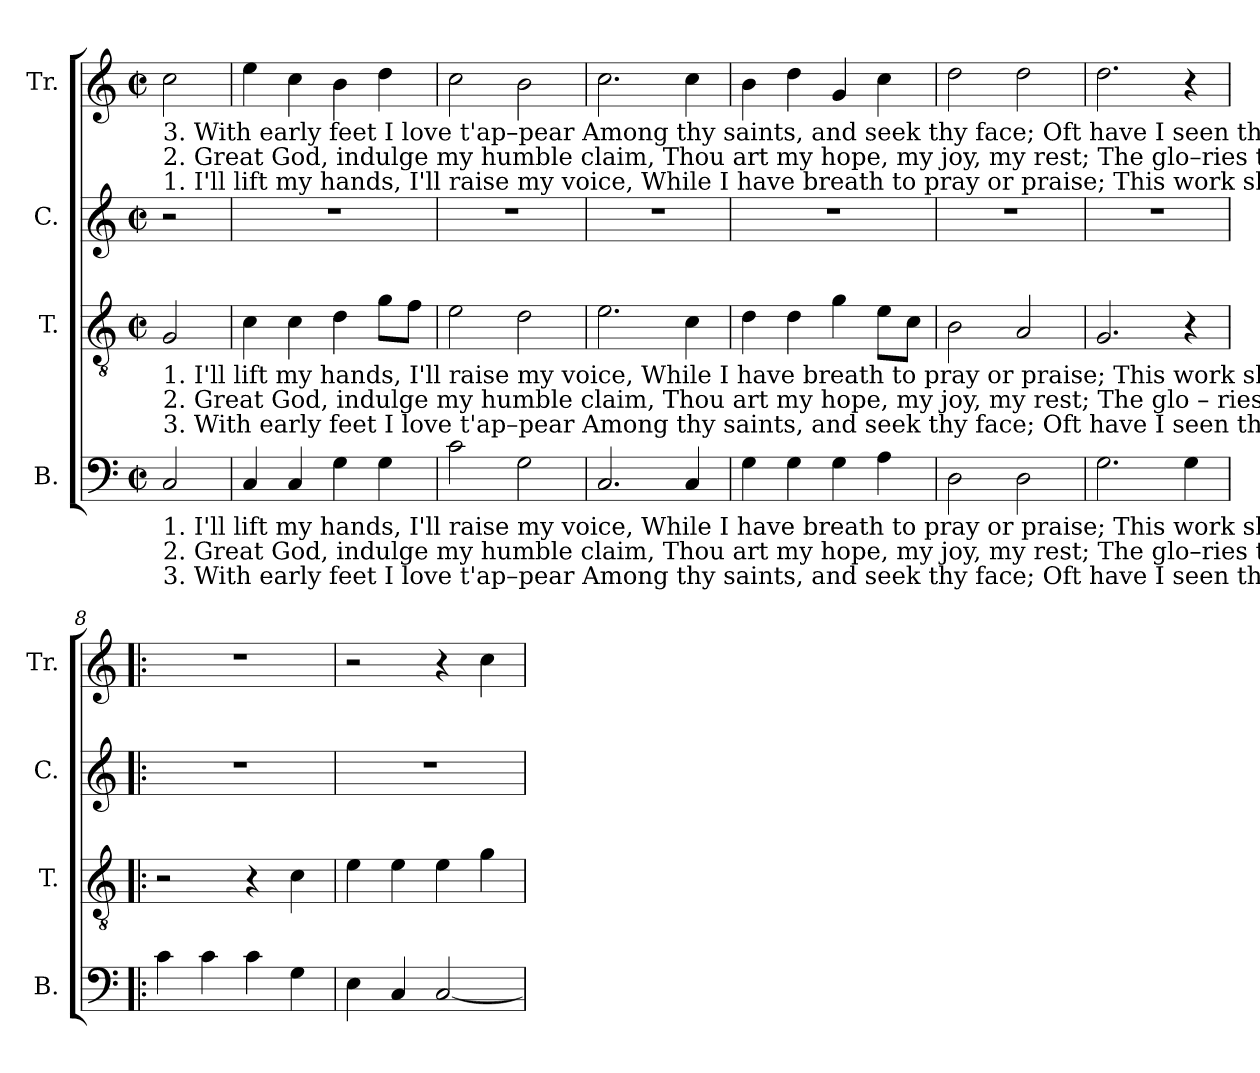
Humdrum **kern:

**kern	**kern	**kern	**kern
*part4	*part3	*part2	*part1
*staff4	*staff3	*staff2	*staff1
*I"B.	*I"T.	*I"C.	*I"Tr.
*I'B.	*I'T.	*I'C.	*I'Tr.
*clefF4	*clefGv2	*clefG2	*clefG2
*k[]	*k[]	*k[]	*k[]
*M2/2	*M2/2	*M2/2	*M2/2
*met(c|)	*met(c|)	*met(c|)	*met(c|)
*MM150	*MM150	*MM150	*MM150
=1	=1	=1	=1
!	!	!	!LO:TX:b:t=3. With  early  feet   I           love t'ap–pear    Among  thy  saints,  and  seek  thy  face;                                                              Oft    have    I  seen thy
!	!	!	!LO:TX:b:t=2. Great God, indulge my   humble claim,   Thou  art my hope,  my   joy,   my   rest;                                                                The glo–ries that com–
!	!	!	!LO:TX:b:t=1. I'll     lift  my  hands,  I'll raise my voice,   While  I  have  breath  to  pray  or  praise;                                                             This work shall make my
!	!LO:TX:b:t=1. I'll     lift  my  hands,  I'll raise my voice,   While  I  have  breath  to  pray  or  praise;                                  This work shall make my heart rejoice,  _	!	!
!	!LO:TX:b:t=2. Great God, indulge my   humble claim,   Thou  art my hope,  my   joy,   my   rest;                                     The glo – ries that compose thy name, _	!	!
!	!LO:TX:b:t=3. With  early  feet   I           love t'ap–pear    Among  thy  saints,  and  seek  thy  face;                                       Oft     have  I  seen thy  glory   there,  _	!	!
!LO:TX:b:t=1. I'll     lift  my  hands,  I'll raise my voice,   While  I  have  breath to pray or praise;       This work shall make my heart rejoice,  ____________	!	!	!
!LO:TX:b:t=2. Great God, indulge my   humble claim,   Thou  art my hope,  my   joy,   my   rest;      The glo–ries that compose thy name, _____________	!	!	!
!LO:TX:b:t=3. With  early  feet   I          love t'ap–pear  Among  thy  saints,  and  seek  thy  face;       Oft    have   I   seen  thy    glory  there,  _____________	!	!	!
2C/	2G/	2r	2cc\
=2	=2	=2	=2
4C/	4c\	1r	4ee\
4C/	4c\	.	4cc\
4G\	4d\	.	4b\
4G\	8g\L	.	4dd\
.	8f\J	.	.
=3	=3	=3	=3
2c\	2e\	1r	2cc\
2G\	2d\	.	2b\
=4	=4	=4	=4
2.C/	2.e\	1r	2.cc\
4C/	4c\	.	4cc\
=5	=5	=5	=5
4G\	4d\	1r	4b\
4G\	4d\	.	4dd\
4G\	4g\	.	4g/
4A\	8e\L	.	4cc\
.	8c\J	.	.
=6	=6	=6	=6
2D\	2B\	1r	2dd\
2D\	2A/	.	2dd\
=7	=7	=7	=7
2.G\	2.G/	1r	2.dd\
4G\	4r	.	4r
=8!|:	=8!|:	=8!|:	=8!|:
4c\	2r	1r	1r
4c\	.	.	.
4c\	4r	.	.
4G\	4c\	.	.
=9	=9	=9	=9
4E\	4e\	1r	2r
4C/	4e\	.	.
[2C/	4e\	.	4r
.	4g\	.	4cc\
=	=	=	=
*-	*-	*-	*-
